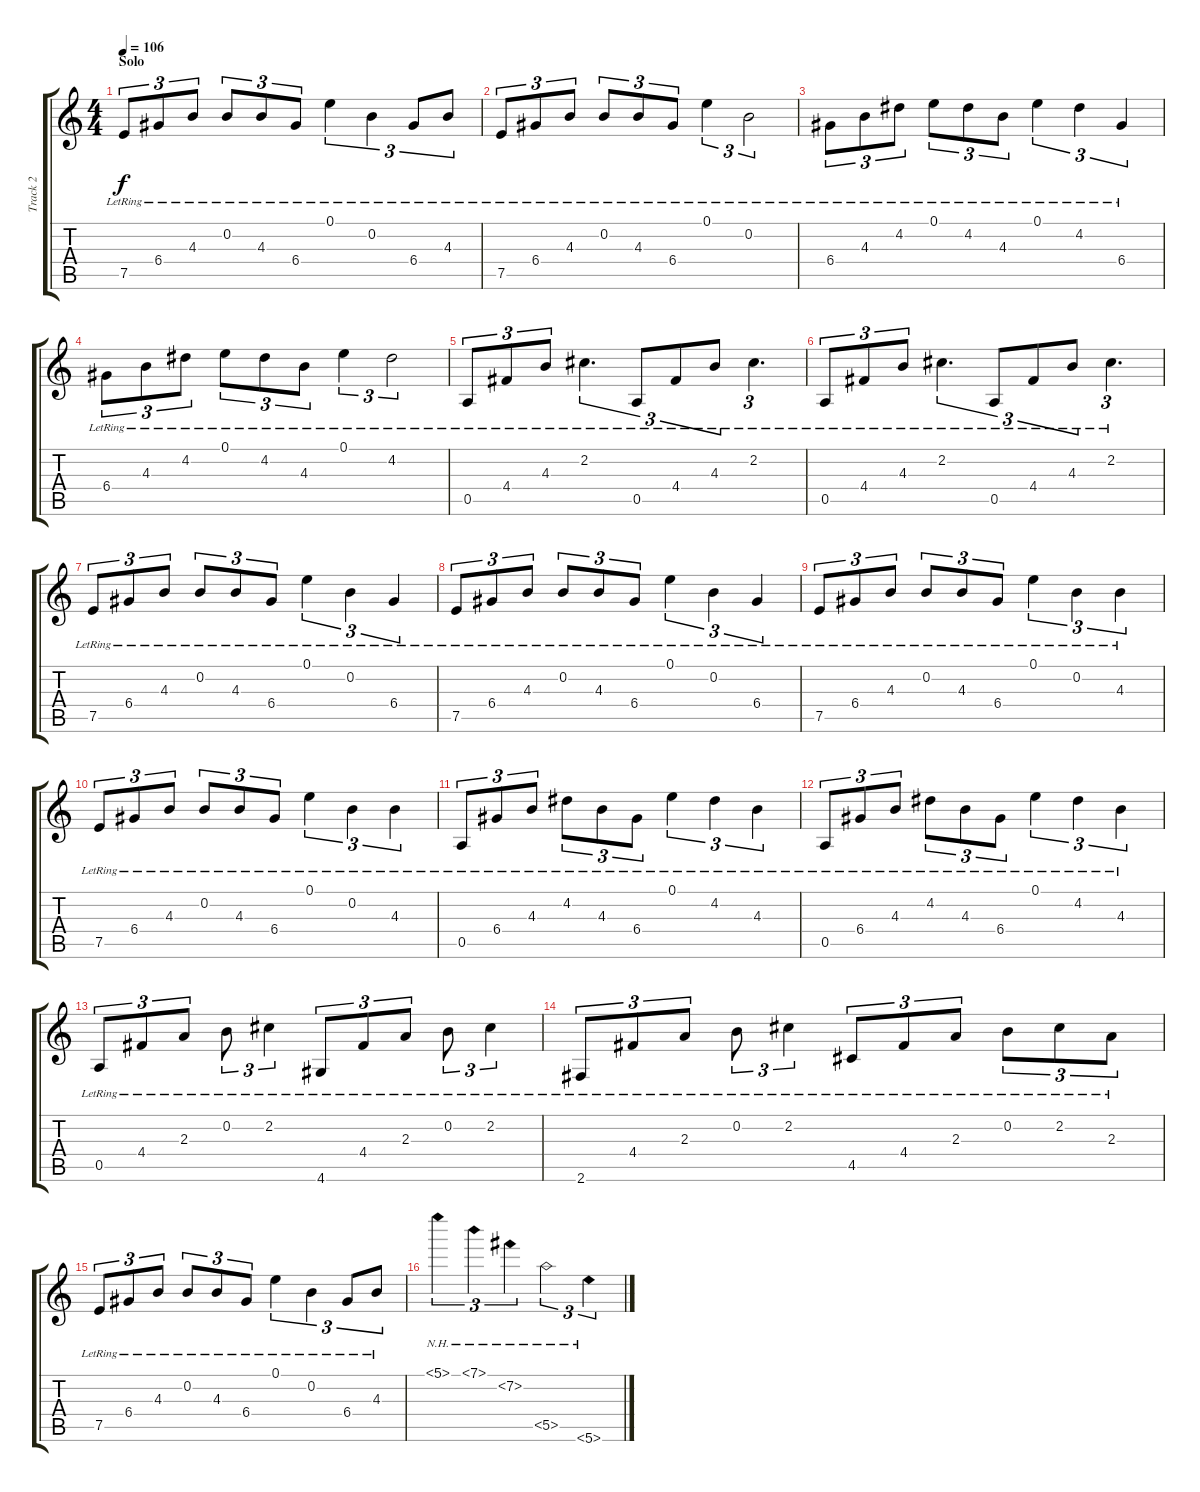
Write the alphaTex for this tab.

\track ("Track 2" "Track 2") {instrument acousticguitarsteel}
\staff {score tabs}
\tuning (E4 B3 G3 D3 A2 E2) {hide}
\ts (4 4)
\section ("" "Solo")
\tempo 106
\clef g2
\ks c
7.5{lr}.8{tu (3 2) dy f} 6.4{lr}.8{tu (3 2)} 4.3{lr}.8{tu (3 2)} 0.2{lr}.8{tu (3 2)} 4.3{lr}.8{tu (3 2)} 6.4{lr}.8{tu (3 2)} 0.1{lr}.4{tu (3 2)} 0.2{lr}.4{tu (3 2)} 6.4{lr}.8{tu (3 2)} 4.3{lr}.8{tu (3 2)} |
7.5{lr}.8{tu (3 2)} 6.4{lr}.8{tu (3 2)} 4.3{lr}.8{tu (3 2)} 0.2{lr}.8{tu (3 2)} 4.3{lr}.8{tu (3 2)} 6.4{lr}.8{tu (3 2)} 0.1{lr}.4{tu (3 2)} 0.2{lr}.2{tu (3 2)} |
6.4{lr}.8{tu (3 2)} 4.3{lr}.8{tu (3 2)} 4.2{lr}.8{tu (3 2)} 0.1{lr}.8{tu (3 2)} 4.2{lr}.8{tu (3 2)} 4.3{lr}.8{tu (3 2)} 0.1{lr}.4{tu (3 2)} 4.2{lr}.4{tu (3 2)} 6.4{lr}.4{tu (3 2)} |
6.4{lr}.8{tu (3 2)} 4.3{lr}.8{tu (3 2)} 4.2{lr}.8{tu (3 2)} 0.1{lr}.8{tu (3 2)} 4.2{lr}.8{tu (3 2)} 4.3{lr}.8{tu (3 2)} 0.1{lr}.4{tu (3 2)} 4.2{lr}.2{tu (3 2)} |
0.5{lr}.8{tu (3 2)} 4.4{lr}.8{tu (3 2)} 4.3{lr}.8{tu (3 2)} 2.2{lr}.4{d tu (3 2)} 0.5{lr}.8{tu (3 2)} 4.4{lr}.8{tu (3 2)} 4.3{lr}.8{tu (3 2)} 2.2{lr}.4{d tu (3 2)} |
0.5{lr}.8{tu (3 2)} 4.4{lr}.8{tu (3 2)} 4.3{lr}.8{tu (3 2)} 2.2{lr}.4{d tu (3 2)} 0.5{lr}.8{tu (3 2)} 4.4{lr}.8{tu (3 2)} 4.3{lr}.8{tu (3 2)} 2.2{lr}.4{d tu (3 2)} |
7.5{lr}.8{tu (3 2)} 6.4{lr}.8{tu (3 2)} 4.3{lr}.8{tu (3 2)} 0.2{lr}.8{tu (3 2)} 4.3{lr}.8{tu (3 2)} 6.4{lr}.8{tu (3 2)} 0.1{lr}.4{tu (3 2)} 0.2{lr}.4{tu (3 2)} 6.4{lr}.4{tu (3 2)} |
7.5{lr}.8{tu (3 2)} 6.4{lr}.8{tu (3 2)} 4.3{lr}.8{tu (3 2)} 0.2{lr}.8{tu (3 2)} 4.3{lr}.8{tu (3 2)} 6.4{lr}.8{tu (3 2)} 0.1{lr}.4{tu (3 2)} 0.2{lr}.4{tu (3 2)} 6.4{lr}.4{tu (3 2)} |
7.5{lr}.8{tu (3 2)} 6.4{lr}.8{tu (3 2)} 4.3{lr}.8{tu (3 2)} 0.2{lr}.8{tu (3 2)} 4.3{lr}.8{tu (3 2)} 6.4{lr}.8{tu (3 2)} 0.1{lr}.4{tu (3 2)} 0.2{lr}.4{tu (3 2)} 4.3{lr}.4{tu (3 2)} |
7.5{lr}.8{tu (3 2)} 6.4{lr}.8{tu (3 2)} 4.3{lr}.8{tu (3 2)} 0.2{lr}.8{tu (3 2)} 4.3{lr}.8{tu (3 2)} 6.4{lr}.8{tu (3 2)} 0.1{lr}.4{tu (3 2)} 0.2{lr}.4{tu (3 2)} 4.3{lr}.4{tu (3 2)} |
0.5{lr}.8{tu (3 2)} 6.4{lr}.8{tu (3 2)} 4.3{lr}.8{tu (3 2)} 4.2{lr}.8{tu (3 2)} 4.3{lr}.8{tu (3 2)} 6.4{lr}.8{tu (3 2)} 0.1{lr}.4{tu (3 2)} 4.2{lr}.4{tu (3 2)} 4.3{lr}.4{tu (3 2)} |
0.5{lr}.8{tu (3 2)} 6.4{lr}.8{tu (3 2)} 4.3{lr}.8{tu (3 2)} 4.2{lr}.8{tu (3 2)} 4.3{lr}.8{tu (3 2)} 6.4{lr}.8{tu (3 2)} 0.1{lr}.4{tu (3 2)} 4.2{lr}.4{tu (3 2)} 4.3{lr}.4{tu (3 2)} |
0.5{lr}.8{tu (3 2)} 4.4{lr}.8{tu (3 2)} 2.3{lr}.8{tu (3 2)} 0.2{lr}.8{tu (3 2)} 2.2{lr}.4{tu (3 2)} 4.6{lr}.8{tu (3 2)} 4.4{lr}.8{tu (3 2)} 2.3{lr}.8{tu (3 2)} 0.2{lr}.8{tu (3 2)} 2.2{lr}.4{tu (3 2)} |
2.6{lr}.8{tu (3 2) volume 4} 4.4{lr}.8{tu (3 2)} 2.3{lr}.8{tu (3 2)} 0.2{lr}.8{tu (3 2)} 2.2{lr}.4{tu (3 2)} 4.5{lr}.8{tu (3 2)} 4.4{lr}.8{tu (3 2)} 2.3{lr}.8{tu (3 2)} 0.2{lr}.8{tu (3 2)} 2.2{lr}.8{tu (3 2)} 2.3{lr}.8{tu (3 2)} |
7.5{lr}.8{tu (3 2)} 6.4{lr}.8{tu (3 2)} 4.3{lr}.8{tu (3 2)} 0.2{lr}.8{tu (3 2)} 4.3{lr}.8{tu (3 2)} 6.4{lr}.8{tu (3 2)} 0.1{lr}.4{tu (3 2)} 0.2{lr}.4{tu (3 2)} 6.4{lr}.8{tu (3 2)} 4.3{lr}.8{tu (3 2)} |
5.1{nh}.4{tu (3 2)} 7.1{nh}.4{tu (3 2)} 7.2{nh}.4{tu (3 2)} 5.5{nh}.2{tu (3 2)} 5.6{nh}.4{tu (3 2)}
